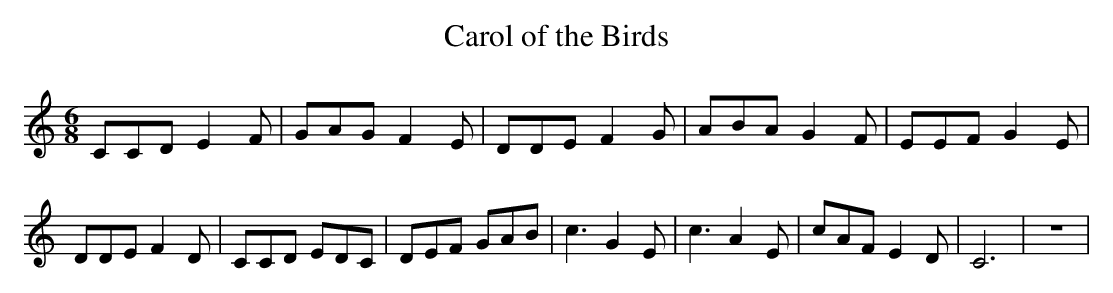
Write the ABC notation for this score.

X:1
T:Carol of the Birds
M:6/8
L:1/8
K:C
 CCD E2 F| GAG F2 E| DDE F2 G| ABA G2 F| EEF G2 E| DDE F2 D| CCD EDC|\
 DEF GAB| c3 G2 E| c3 A2 E| cAF E2 D| C6| z6|
